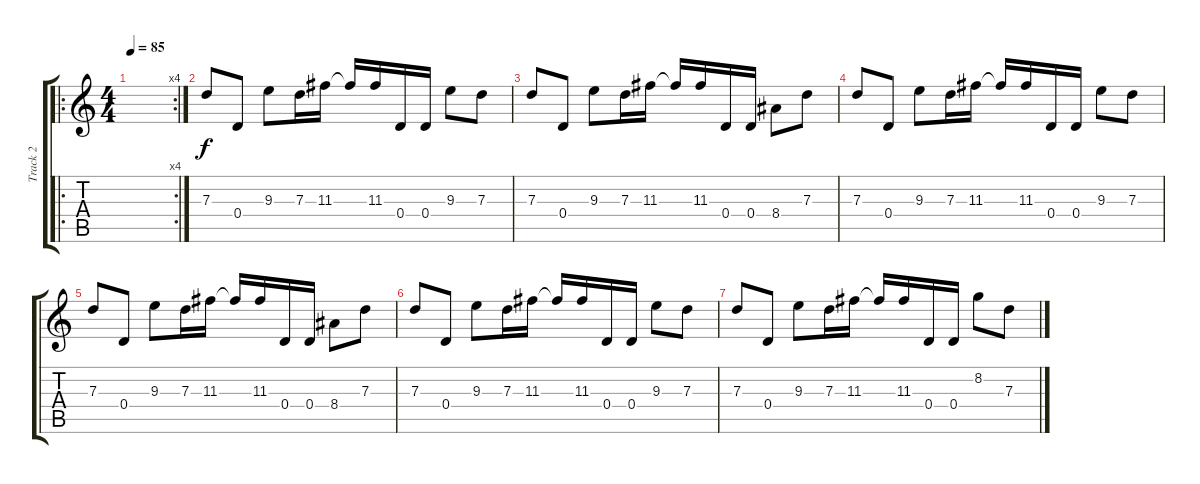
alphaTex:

\track ("Track 2" "Track 2") {instrument acousticguitarnylon}
\staff {score tabs}
\tuning (E4 B3 G3 D3 A2 E2) {hide}
\ro
\rc 4
\ts (4 4)
\tempo 85
\clef g2
\ks c
|
7.3.8 0.4.8 9.3.8 7.3.16 11.3.16 11.3{t}.16 11.3.16 0.4.16 0.4.16 9.3.8 7.3.8 |
7.3.8 0.4.8 9.3.8 7.3.16 11.3.16 11.3{t}.16 11.3.16 0.4.16 0.4.16 8.4.8 7.3.8 |
7.3.8 0.4.8 9.3.8 7.3.16 11.3.16 11.3{t}.16 11.3.16 0.4.16 0.4.16 9.3.8 7.3.8 |
7.3.8 0.4.8 9.3.8 7.3.16 11.3.16 11.3{t}.16 11.3.16 0.4.16 0.4.16 8.4.8 7.3.8 |
7.3.8 0.4.8 9.3.8 7.3.16 11.3.16 11.3{t}.16 11.3.16 0.4.16 0.4.16 9.3.8 7.3.8 |
7.3.8 0.4.8 9.3.8 7.3.16 11.3.16 11.3{t}.16 11.3.16 0.4.16 0.4.16 8.2.8 7.3.8
